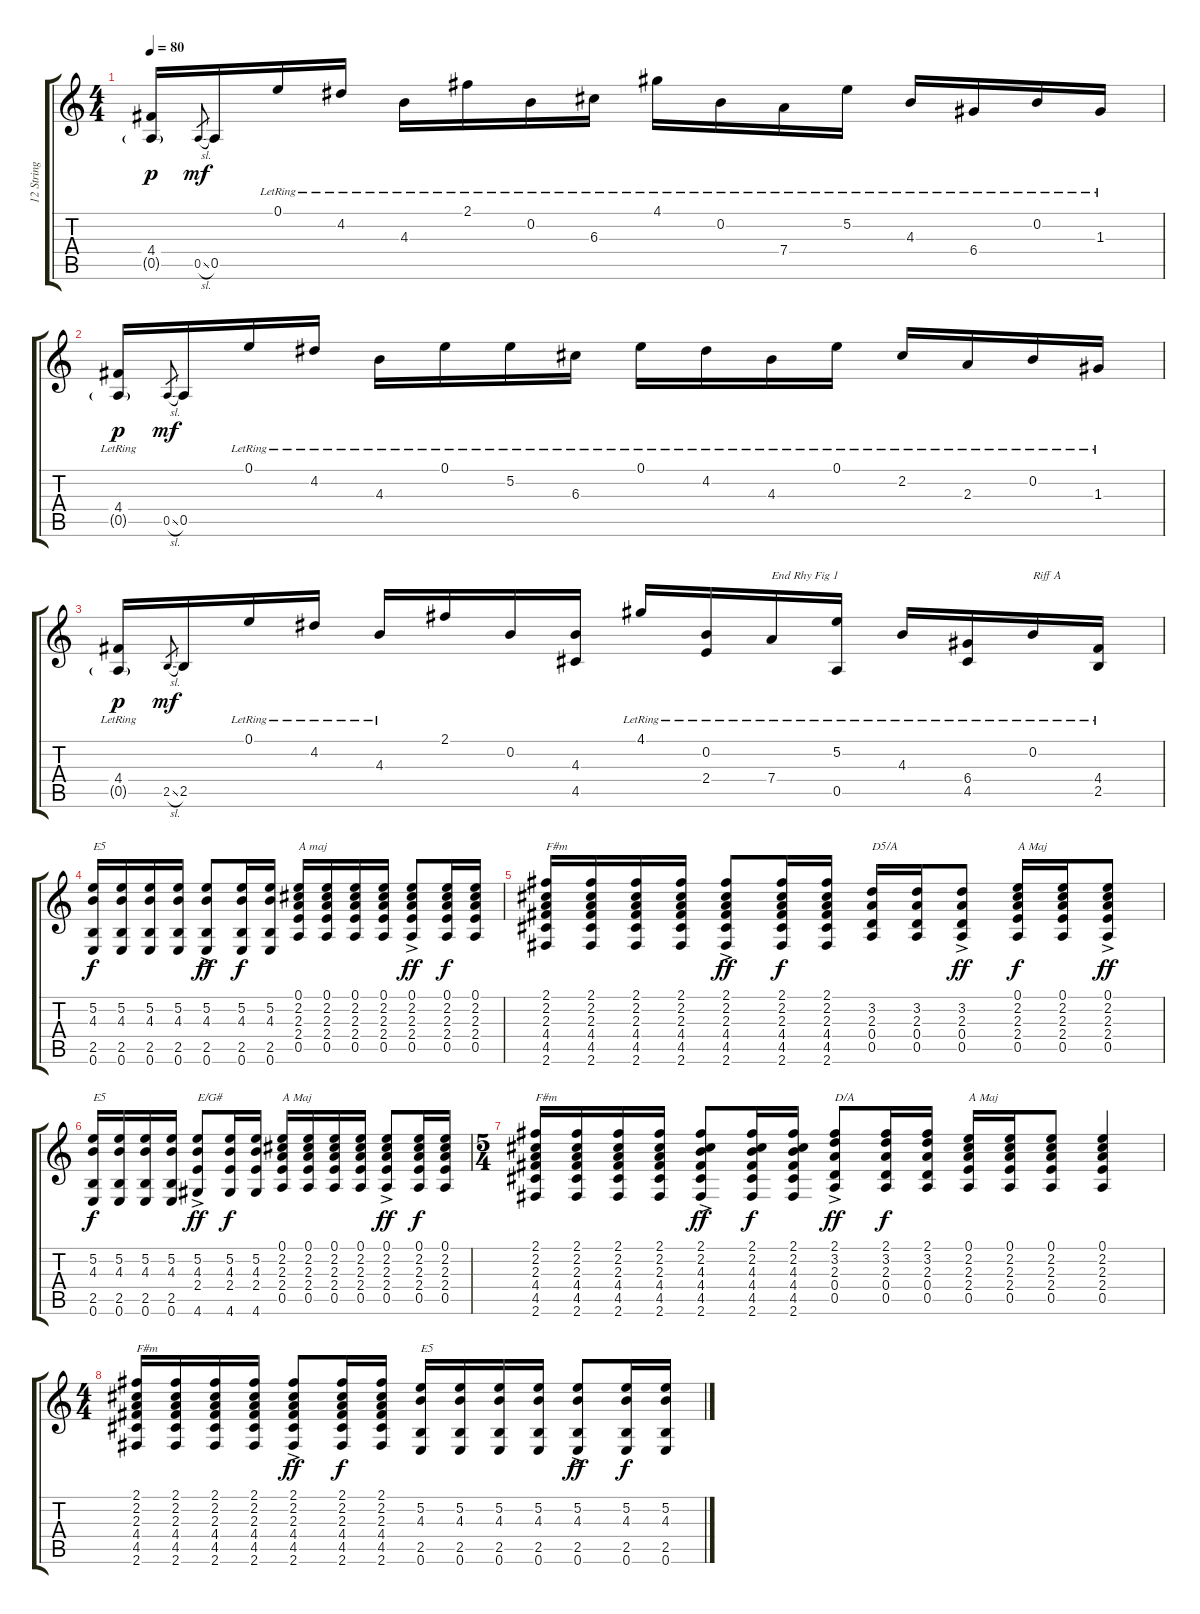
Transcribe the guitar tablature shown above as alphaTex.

\track ("12 String" "12 String") {instrument acousticguitarsteel}
\staff {score tabs}
\tuning (E4 B3 G3 D3 A2 E2) {hide}
\ts (4 4)
\tempo 80
\clef g2
\ks c
(4.4 0.5{g}).16{dy p} 0.5{sl}.8{gr dy mf} 0.5.16 0.1{lr}.16 4.2{lr}.16 4.3{lr}.16 2.1{lr}.16 0.2{lr}.16 6.3{lr}.16 4.1{lr}.16 0.2{lr}.16 7.4{lr}.16 5.2{lr}.16 4.3{lr}.16 6.4{lr}.16 0.2{lr}.16 1.3{lr}.16 |
(4.4{lr} 0.5{g}).16{dy p} 0.5{sl}.8{gr dy mf} 0.5.16 0.1{lr}.16 4.2{lr}.16 4.3{lr}.16 0.1{lr}.16 5.2{lr}.16 6.3{lr}.16 0.1{lr}.16 4.2{lr}.16 4.3{lr}.16 0.1{lr}.16 2.2{lr}.16 2.3{lr}.16 0.2{lr}.16 1.3{lr}.16 |
(4.4{lr} 0.5{g}).16{dy p} 2.5{sl}.8{gr dy mf} 2.5.16 0.1{lr}.16 4.2{lr}.16 4.3{lr}.16 2.1.16 0.2.16 (4.3 4.5).16 4.1{lr}.16 (0.2 2.4{lr}).16 7.4{lr}.16{txt "End Rhy Fig 1"} (5.2{lr} 0.5).16 4.3{lr}.16 (6.4 4.5{lr}).16 0.2{lr}.16{txt "Riff A"} (4.4 2.5{lr}).16 |
(5.2 4.3 2.5 0.6).16{txt "E5" dy f} (5.2 4.3 2.5 0.6).16 (5.2 4.3 2.5 0.6).16 (5.2 4.3 2.5 0.6).16 (5.2 4.3 2.5 0.6{ac}).8{dy ff} (5.2 4.3 2.5 0.6).16{dy f} (5.2 4.3 2.5 0.6).16 (0.1 2.2 2.3 2.4 0.5).16{txt "A maj"} (0.1 2.2 2.3 2.4 0.5).16 (0.1 2.2 2.3 2.4 0.5).16 (0.1 2.2 2.3 2.4 0.5).16 (0.1{ac} 2.2 2.3 2.4 0.5).8{dy ff} (0.1 2.2 2.3 2.4 0.5).16{dy f} (0.1 2.2 2.3 2.4 0.5).16 |
(2.1 2.2 2.3 4.4 4.5 2.6).16{txt "F#m"} (2.1 2.2 2.3 4.4 4.5 2.6).16 (2.1 2.2 2.3 4.4 4.5 2.6).16 (2.1 2.2 2.3 4.4 4.5 2.6).16 (2.1 2.2{ac} 2.3 4.4 4.5 2.6).8{dy ff} (2.1 2.2 2.3 4.4 4.5 2.6).16{dy f} (2.1 2.2 2.3 4.4 4.5 2.6).16 (3.2 2.3 0.4 0.5).16{txt "D5/A"} (3.2 2.3 0.4 0.5).16 (3.2{ac} 2.3 0.4 0.5).8{dy ff} (0.1 2.2 2.3 2.4 0.5).16{txt "A Maj" dy f} (0.1 2.2 2.3 2.4 0.5).16 (0.1 2.2 2.3 2.4 0.5{ac}).8{dy ff} |
(5.2 4.3 2.5 0.6).16{txt "E5" dy f} (5.2 4.3 2.5 0.6).16 (5.2 4.3 2.5 0.6).16 (5.2 4.3 2.5 0.6).16 (5.2 4.3 2.4 4.6{ac}).8{txt "E/G#" dy ff} (5.2 4.3 2.4 4.6).16{dy f} (5.2 4.3 2.4 4.6).16 (0.1 2.2 2.3 2.4 0.5).16{txt "A Maj"} (0.1 2.2 2.3 2.4 0.5).16 (0.1 2.2 2.3 2.4 0.5).16 (0.1 2.2 2.3 2.4 0.5).16 (0.1 2.2 2.3 2.4 0.5{ac}).8{dy ff} (0.1 2.2 2.3 2.4 0.5).16{dy f} (0.1 2.2 2.3 2.4 0.5).16 |
\ts (5 4)
(2.1 2.2 2.3 4.4 4.5 2.6).16{txt "F#m"} (2.1 2.2 2.3 4.4 4.5 2.6).16 (2.1 2.2 2.3 4.4 4.5 2.6).16 (2.1 2.2 2.3 4.4 4.5 2.6).16 (2.1 2.2 4.3 4.4 4.5 2.6{ac}).8{dy ff} (2.1 2.2 4.3 4.4 4.5 2.6).16{dy f} (2.1 2.2 4.3 4.4 4.5 2.6).16 (2.1 3.2 2.3 0.4 0.5{ac}).8{txt "D/A" dy ff} (2.1 3.2 2.3 0.4 0.5).16{dy f} (2.1 3.2 2.3 0.4 0.5).16 (0.1 2.2 2.3 2.4 0.5).16{txt "A Maj"} (0.1 2.2 2.3 2.4 0.5).16 (0.1 2.2 2.3 2.4 0.5).8 (0.1 2.2 2.3 2.4 0.5).4 |
\ts (4 4)
(2.1 2.2 2.3 4.4 4.5 2.6).16{txt "F#m"} (2.1 2.2 2.3 4.4 4.5 2.6).16 (2.1 2.2 2.3 4.4 4.5 2.6).16 (2.1 2.2 2.3 4.4 4.5 2.6).16 (2.1{ac} 2.2 2.3 4.4 4.5 2.6).8{dy ff} (2.1 2.2 2.3 4.4 4.5 2.6).16{dy f} (2.1 2.2 2.3 4.4 4.5 2.6).16 (5.2 4.3 2.5 0.6).16{txt "E5"} (5.2 4.3 2.5 0.6).16 (5.2 4.3 2.5 0.6).16 (5.2 4.3 2.5 0.6).16 (5.2 4.3 2.5 0.6{ac}).8{dy ff} (5.2 4.3 2.5 0.6).16{dy f} (5.2 4.3 2.5 0.6).16
